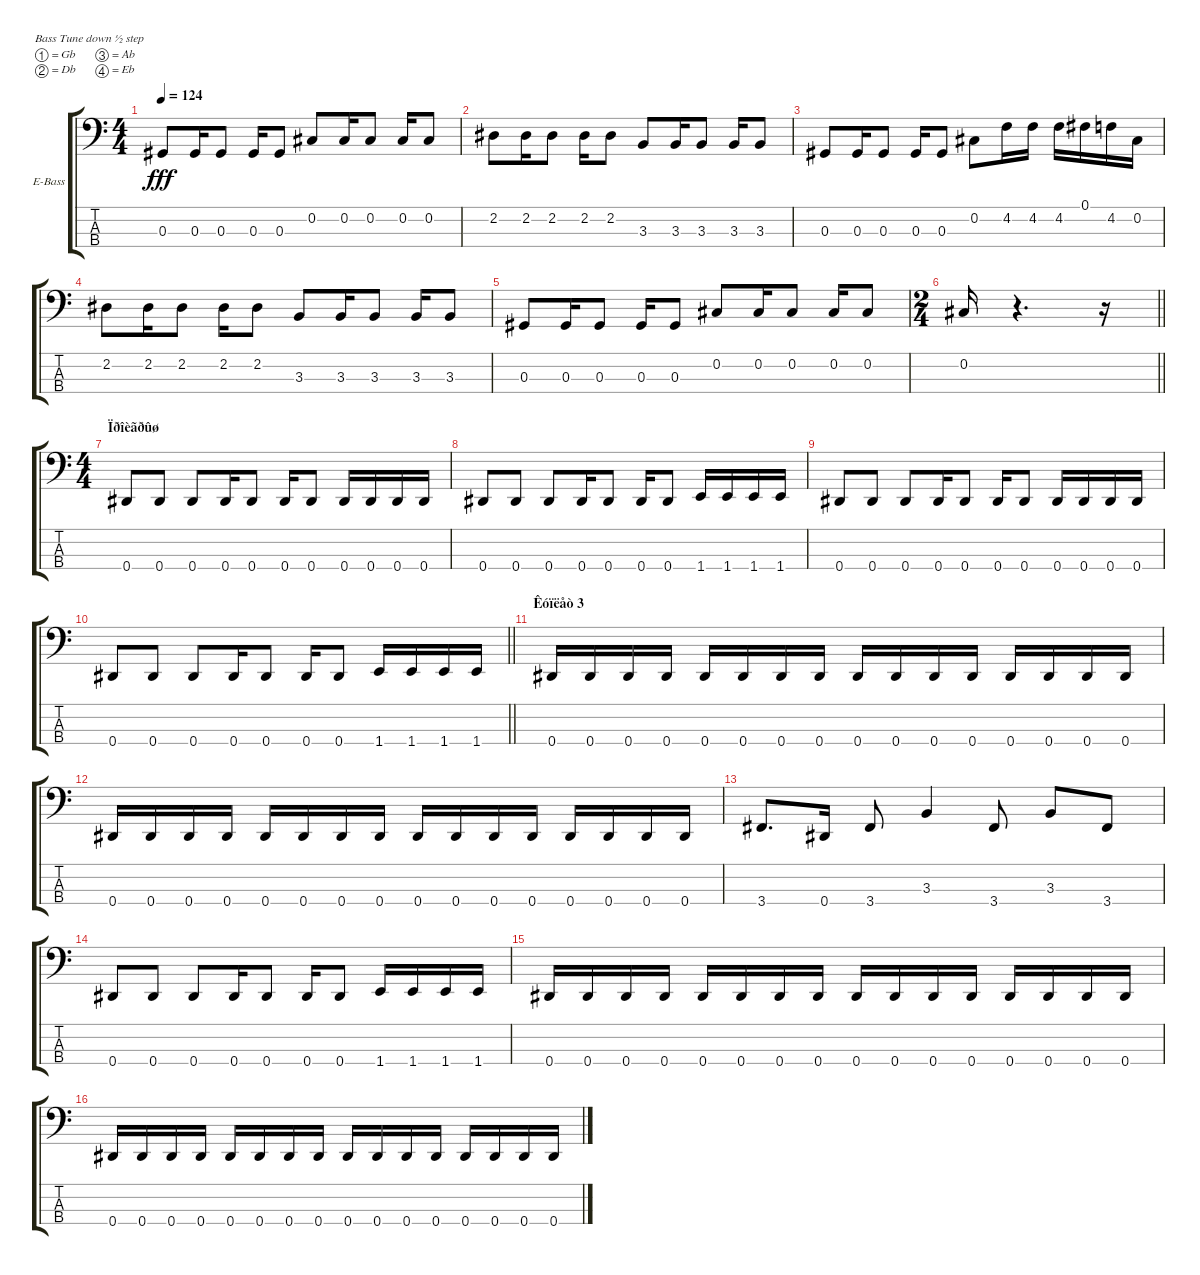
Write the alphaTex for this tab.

\bracketExtendMode groupsimilarinstruments
\firstSystemTrackNameOrientation horizontal
\otherSystemsTrackNameOrientation horizontal
\track ("Бас" "E-Bass") {instrument electricbassfinger}
\staff {score tabs}
\tuning (Gb2 Db2 Ab1 Eb1)
\ts (4 4)
\tempo 124
\clef f4
\ks c
0.3.8{dy fff} 0.3.16 0.3.8 0.3.16 0.3.8 0.2.8 0.2.16 0.2.8 0.2.16 0.2.8 |
2.2.8 2.2.16 2.2.8 2.2.16 2.2.8 3.3.8 3.3.16 3.3.8 3.3.16 3.3.8 |
0.3.8 0.3.16 0.3.8 0.3.16 0.3.8 0.2.8 4.2.16 4.2.16 4.2.16 0.1.16 4.2.16 0.2.16 |
2.2.8 2.2.16 2.2.8 2.2.16 2.2.8 3.3.8 3.3.16 3.3.8 3.3.16 3.3.8 |
0.3.8 0.3.16 0.3.8 0.3.16 0.3.8 0.2.8 0.2.16 0.2.8 0.2.16 0.2.8 |
\ts (2 4)
\beaming (8 2 2)
\barLineRight lightlight
0.2.16 r.4{d} r.16 |
\ts (4 4)
\beaming (8 2 2 2 2)
\section ("" "Ïðîèãðûø")
0.4.8 0.4.8 0.4.8 0.4.16 0.4.8 0.4.16 0.4.8 0.4.16 0.4.16 0.4.16 0.4.16 |
0.4.8 0.4.8 0.4.8 0.4.16 0.4.8 0.4.16 0.4.8 1.4.16 1.4.16 1.4.16 1.4.16 |
0.4.8 0.4.8 0.4.8 0.4.16 0.4.8 0.4.16 0.4.8 0.4.16 0.4.16 0.4.16 0.4.16 |
\barLineRight lightlight
0.4.8 0.4.8 0.4.8 0.4.16 0.4.8 0.4.16 0.4.8 1.4.16 1.4.16 1.4.16 1.4.16 |
\section ("" "Êóïëåò 3")
0.4.16 0.4.16 0.4.16 0.4.16 0.4.16 0.4.16 0.4.16 0.4.16 0.4.16 0.4.16 0.4.16 0.4.16 0.4.16 0.4.16 0.4.16 0.4.16 |
0.4.16 0.4.16 0.4.16 0.4.16 0.4.16 0.4.16 0.4.16 0.4.16 0.4.16 0.4.16 0.4.16 0.4.16 0.4.16 0.4.16 0.4.16 0.4.16 |
3.4.8{d} 0.4.16 3.4.8 3.3.4 3.4.8 3.3.8 3.4.8 |
0.4.8 0.4.8 0.4.8 0.4.16 0.4.8 0.4.16 0.4.8 1.4.16 1.4.16 1.4.16 1.4.16 |
0.4.16 0.4.16 0.4.16 0.4.16 0.4.16 0.4.16 0.4.16 0.4.16 0.4.16 0.4.16 0.4.16 0.4.16 0.4.16 0.4.16 0.4.16 0.4.16 |
0.4.16 0.4.16 0.4.16 0.4.16 0.4.16 0.4.16 0.4.16 0.4.16 0.4.16 0.4.16 0.4.16 0.4.16 0.4.16 0.4.16 0.4.16 0.4.16
